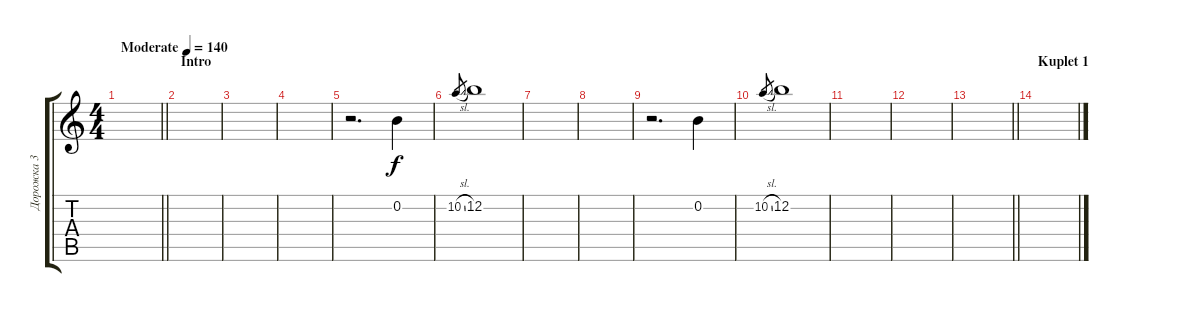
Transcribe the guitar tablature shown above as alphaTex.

\track ("Дорожка 3" "Дорожка 3") {instrument acousticguitarsteel}
\staff {score tabs}
\tuning (E4 B3 G3 D3 A2 E2) {hide}
\ts (4 4)
\tempo (140 "Moderate")
\clef g2
\barLineRight lightlight
\ks c
|
\section ("" "Intro")
|
|
|
r.2{d} 0.2.4 |
10.2{sl}.8{gr} 12.2.1 |
|
|
r.2{d} 0.2.4 |
10.2{sl}.8{gr} 12.2.1 |
|
|
\barLineRight lightlight
|
\section ("" "Kuplet 1")
